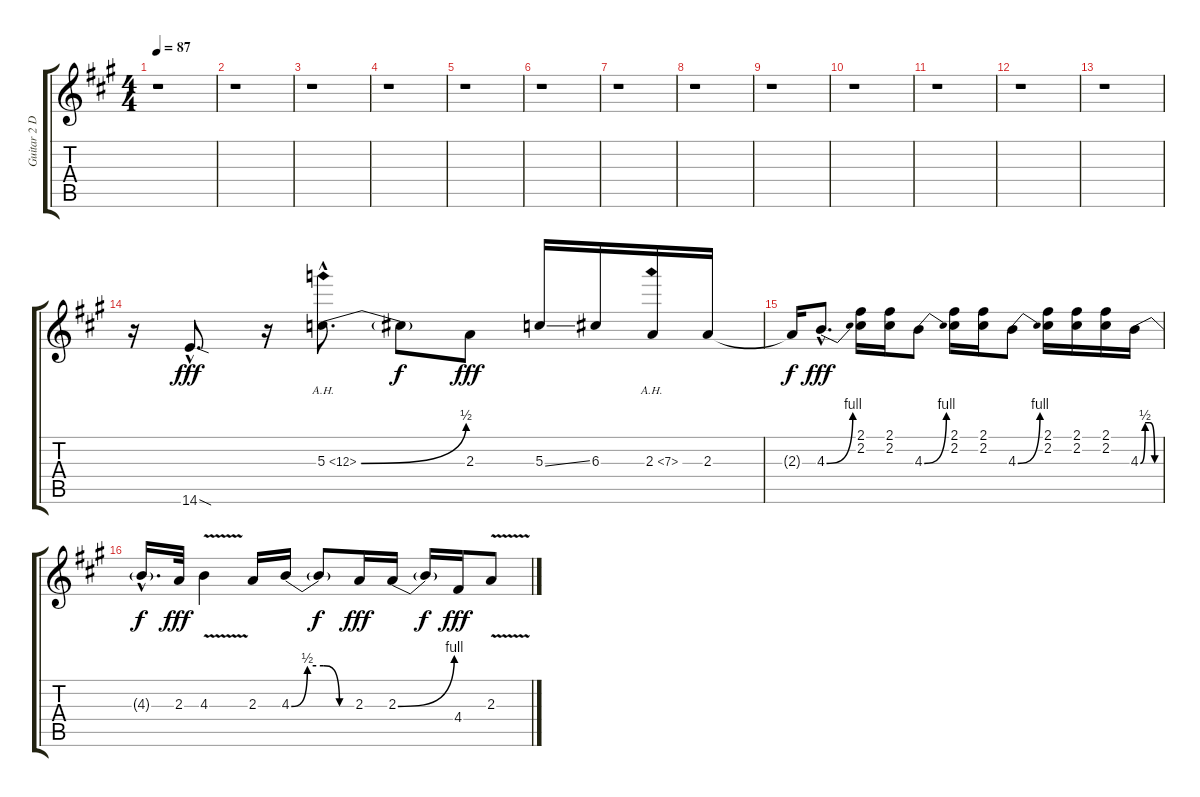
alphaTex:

\track ("Guitar 2 Doubletrack" "Guitar 2 D") {instrument distortionguitar}
\staff {score tabs}
\tuning (E4 B3 G3 D3 A2 D2) {hide}
\ts (4 4)
\tempo 87
\clef g2
\ks a
r.1{dy f} |
r.1 |
r.1 |
r.1 |
r.1 |
r.1 |
r.1 |
r.1 |
r.1 |
r.1 |
r.1 |
r.1 |
r.1 |
r.16{volume 16} 14.6{sod hac}.8{d dy fff} r.16 5.3{be (bend 0 0 60 2) ah 7 hac}.8{d} 5.3{t}.8{dy f} 2.3.8{dy fff} 5.3{ss}.16 6.3.16 2.3{ah 5}.16 2.3.16 |
2.3{t}.16{dy f} 4.3{be (bend 0 0 60 4) hac}.8{d dy fff} (2.1 2.2).16 (2.1 2.2).16 4.3{be (bend 0 0 60 4)}.8 (2.1 2.2).16 (2.1 2.2).16 4.3{be (bend 0 0 60 4)}.8 (2.1 2.2).16 (2.1 2.2).16 (2.1 2.2).16 4.3{be (custom 0 0 15 2 30 2 45 0 60 0)}.16 |
4.3{hac t}.16{d dy f} 2.3.32{dy fff} 4.3{v}.4 2.3.16 4.3{be (custom 0 0 15 2 30 2 45 0 60 0)}.16 4.3{t}.8{dy f} 2.3.16{dy fff} 2.3{be (bend 0 0 60 4)}.16 2.3{t}.16{dy f} 4.4.16{dy fff} 2.3{v}.8
